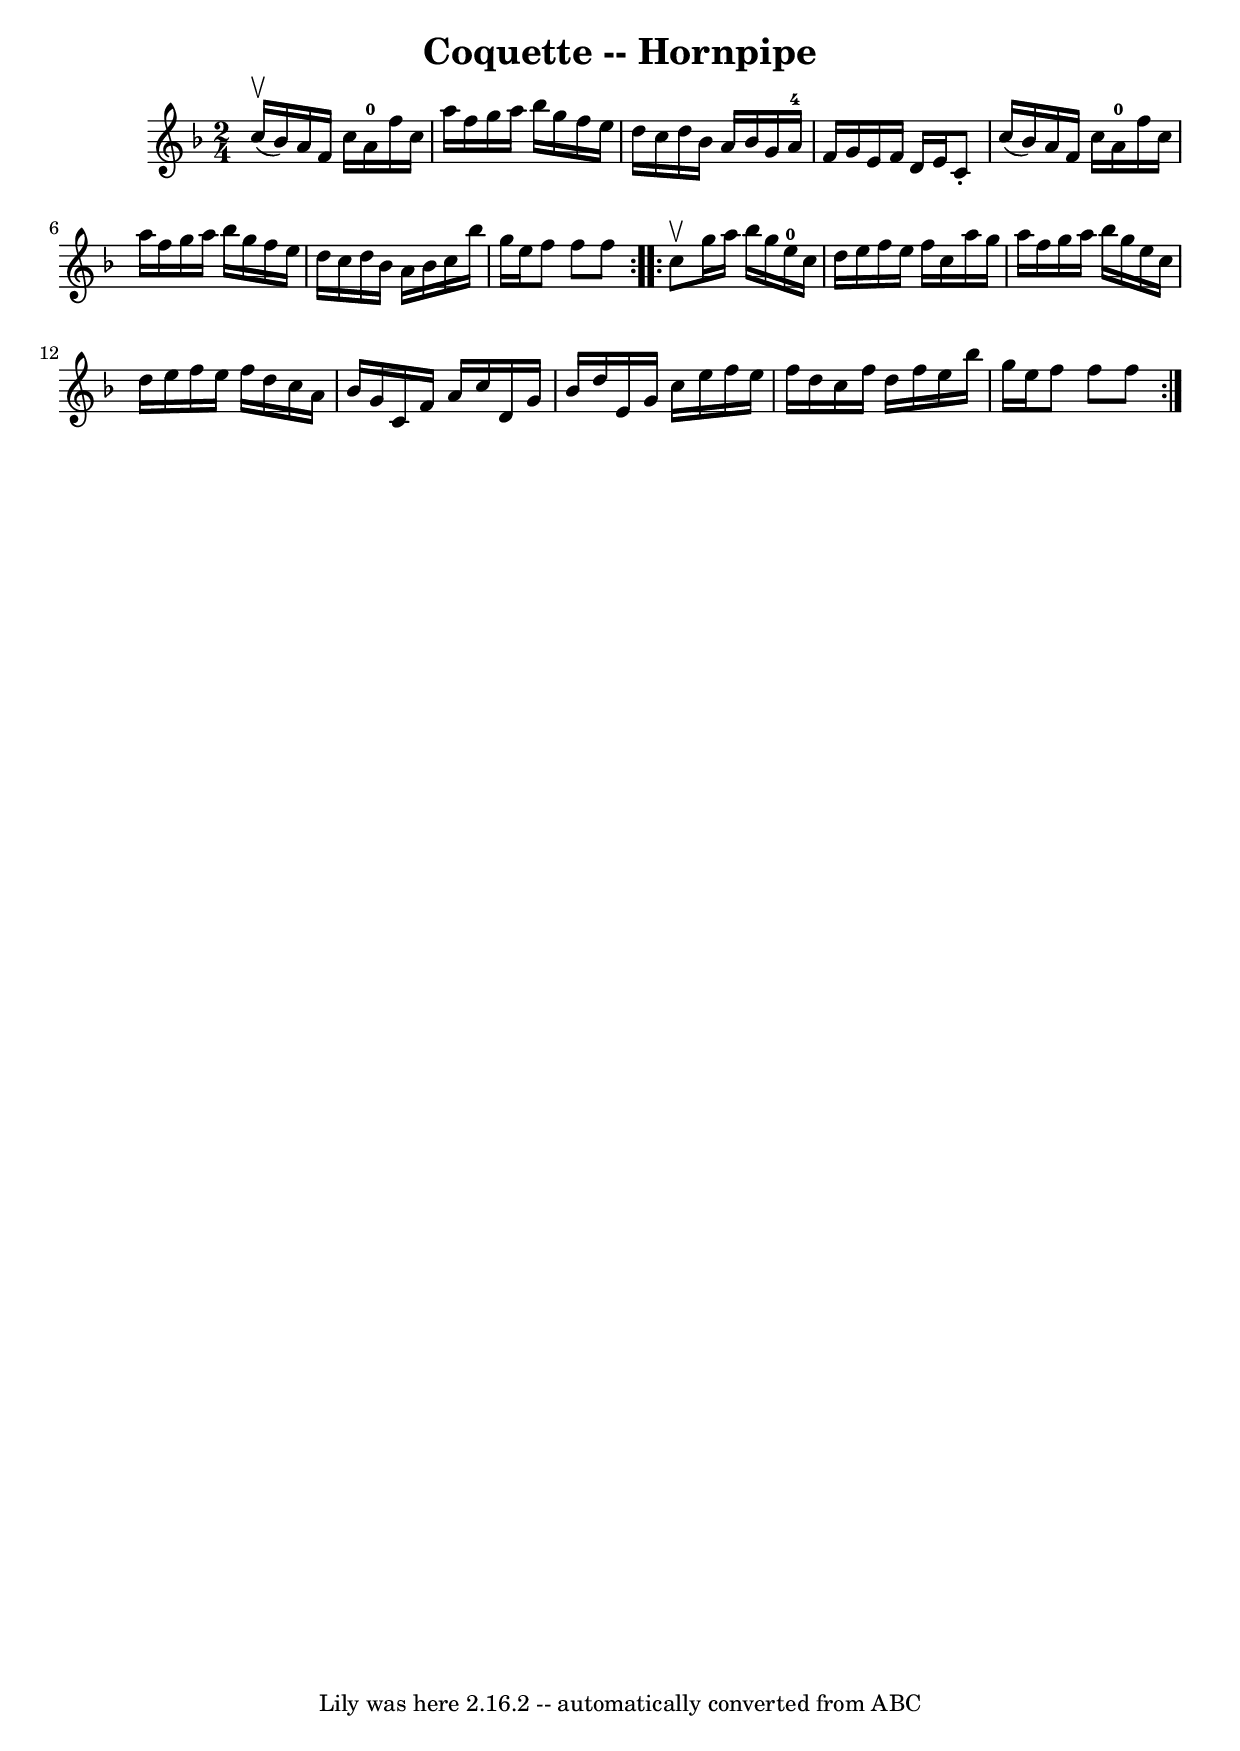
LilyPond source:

\version "2.7.40"
\include "Mammoth.ily"
\header {
	%% book = "Cole's 1000 Fiddle Tunes"
	crossRefNumber = "1"
	footnotes = ""
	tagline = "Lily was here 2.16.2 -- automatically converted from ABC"
	title = "Coquette -- Hornpipe"
}
voicedefault =  {


\repeat volta 2 {
\time 2/4 \key f \major c''16 (^\upbow bes'16) |
 a'16 f'16 
 c''16 a'16-0 f''16 c''16 a''16 f''16  |
 g''16    
a''16 bes''16 g''16 f''16 e''16 d''16 c''16  |
 d''16 
 bes'16 a'16 bes'16 g'16 a'16-4 f'16 g'16  |
   
e'16 f'16 d'16 e'16 c'8 -. c''16 (bes'16) |
 a'16 
 f'16 c''16 a'16-0 f''16 c''16 a''16 f''16  |
   
g''16 a''16 bes''16 g''16 f''16 e''16 d''16 c''16  
|
 d''16 bes'16 a'16 bes'16 c''16 bes''16 g''16    
e''16  |
 f''8 f''8 f''8  }     \repeat volta 2 { c''8^\upbow 
|
 g''16 a''16 bes''16 g''16 e''16-0 c''16 d''16  
 e''16  |
 f''16 e''16 f''16 c''16 a''16 g''16 a''16 
 f''16  |
 g''16 a''16 bes''16 g''16 e''16 c''16    
d''16 e''16  |
 f''16 e''16 f''16 d''16 c''16 a'16    
bes'16 g'16  |
 c'16 f'16 a'16 c''16 d'16 g'16    
bes'16 d''16  |
 e'16 g'16 c''16 e''16 f''16 e''16    
f''16 d''16  |
 c''16 f''16 d''16 f''16 e''16 bes''16 
 g''16 e''16  |
 f''8 f''8 f''8  }   
}

\score{
    <<

	\context Staff="default"
	{
	    \voicedefault 
	}

    >>
	\layout {
	}
	\midi {}
}
